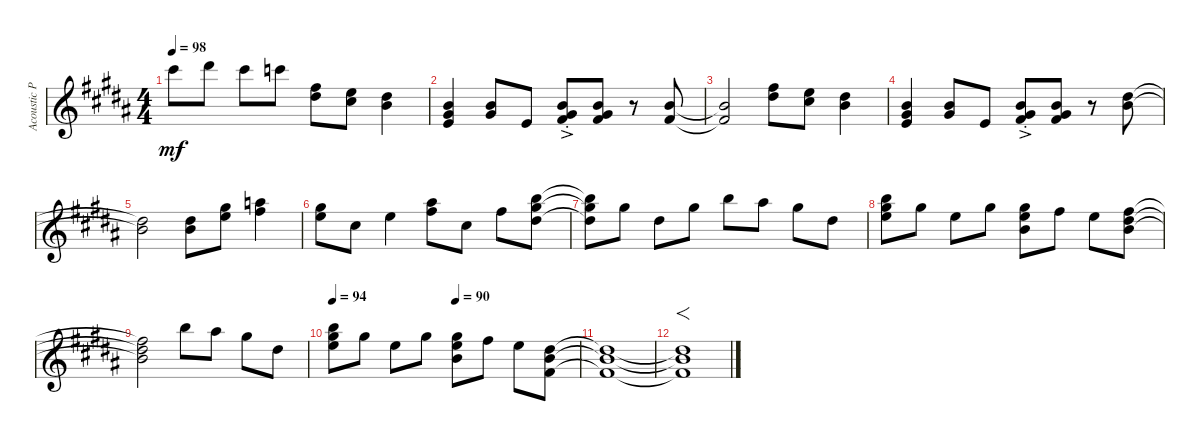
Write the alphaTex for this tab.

\track ("Acoustic Piano (Staff 1)" "Acoustic P") {instrument electricguitarclean}
\staff {score}
\tuning (E4 B3 G3 D3 A2 E2 B1) {hide}
\ts (4 4)
\tempo 98
\clef g2
\ks b
9.1{t}.8{dy mf} 11.1.8 9.1.8 8.1.8 (2.1 4.2).8 (0.1 2.2).8 (4.2 4.3).4 |
(0.2 1.3 2.4).4 (0.2 1.3).8 2.4.8 (0.2{ac st} 1.3{ac st} 4.4{ac st}).8 (0.2 1.3 4.4).8 r.8 (0.2 4.4).8 |
(0.2{t} 4.4{t}).2 (2.1 4.2).8 (0.1 2.2).8 (4.2 4.3).4 |
(0.2 1.3 2.4).4 (0.2 1.3).8 2.4.8 (0.2{ac st} 1.3{ac st} 4.4{ac st}).8 (0.2 1.3 4.4).8 r.8 (4.2 4.3).8 |
(4.2{t} 4.3{t}).2 (4.2 4.3).8 (4.1 5.2).8 (2.1 10.2).4 |
(4.1 5.2).8 2.2.8 0.1.4 (6.1 7.2).8 2.2.8 2.1.8 (7.1 9.2 8.3).8 |
(7.1{t} 9.2{t} 8.3{t}).8 4.1.8 4.2.8 4.1.8 7.1.8 6.1.8 4.1.8 4.2.8 |
(7.1 9.2 9.3).8 4.1.8 0.1.8 4.1.8 (4.1 5.2 4.3).8 2.1.8 0.1.8 (2.1 4.2 4.3).8 |
(2.1{t} 4.2{t} 4.3{t}).2 7.1.8 6.1.8 4.1.8 4.2.8 |
\tempo 94
\tempo (90 0.5)
(0.1 9.2 16.3).8 4.1.8 0.1.8 4.1.8 (4.1 5.2 4.3).8 2.1.8 0.1.8 (4.2 4.3 4.4).8 |
(4.2{t} 4.3{t} 4.4{t}).1 |
(4.2{t} 4.3{t} 4.4{t}).1{f}
